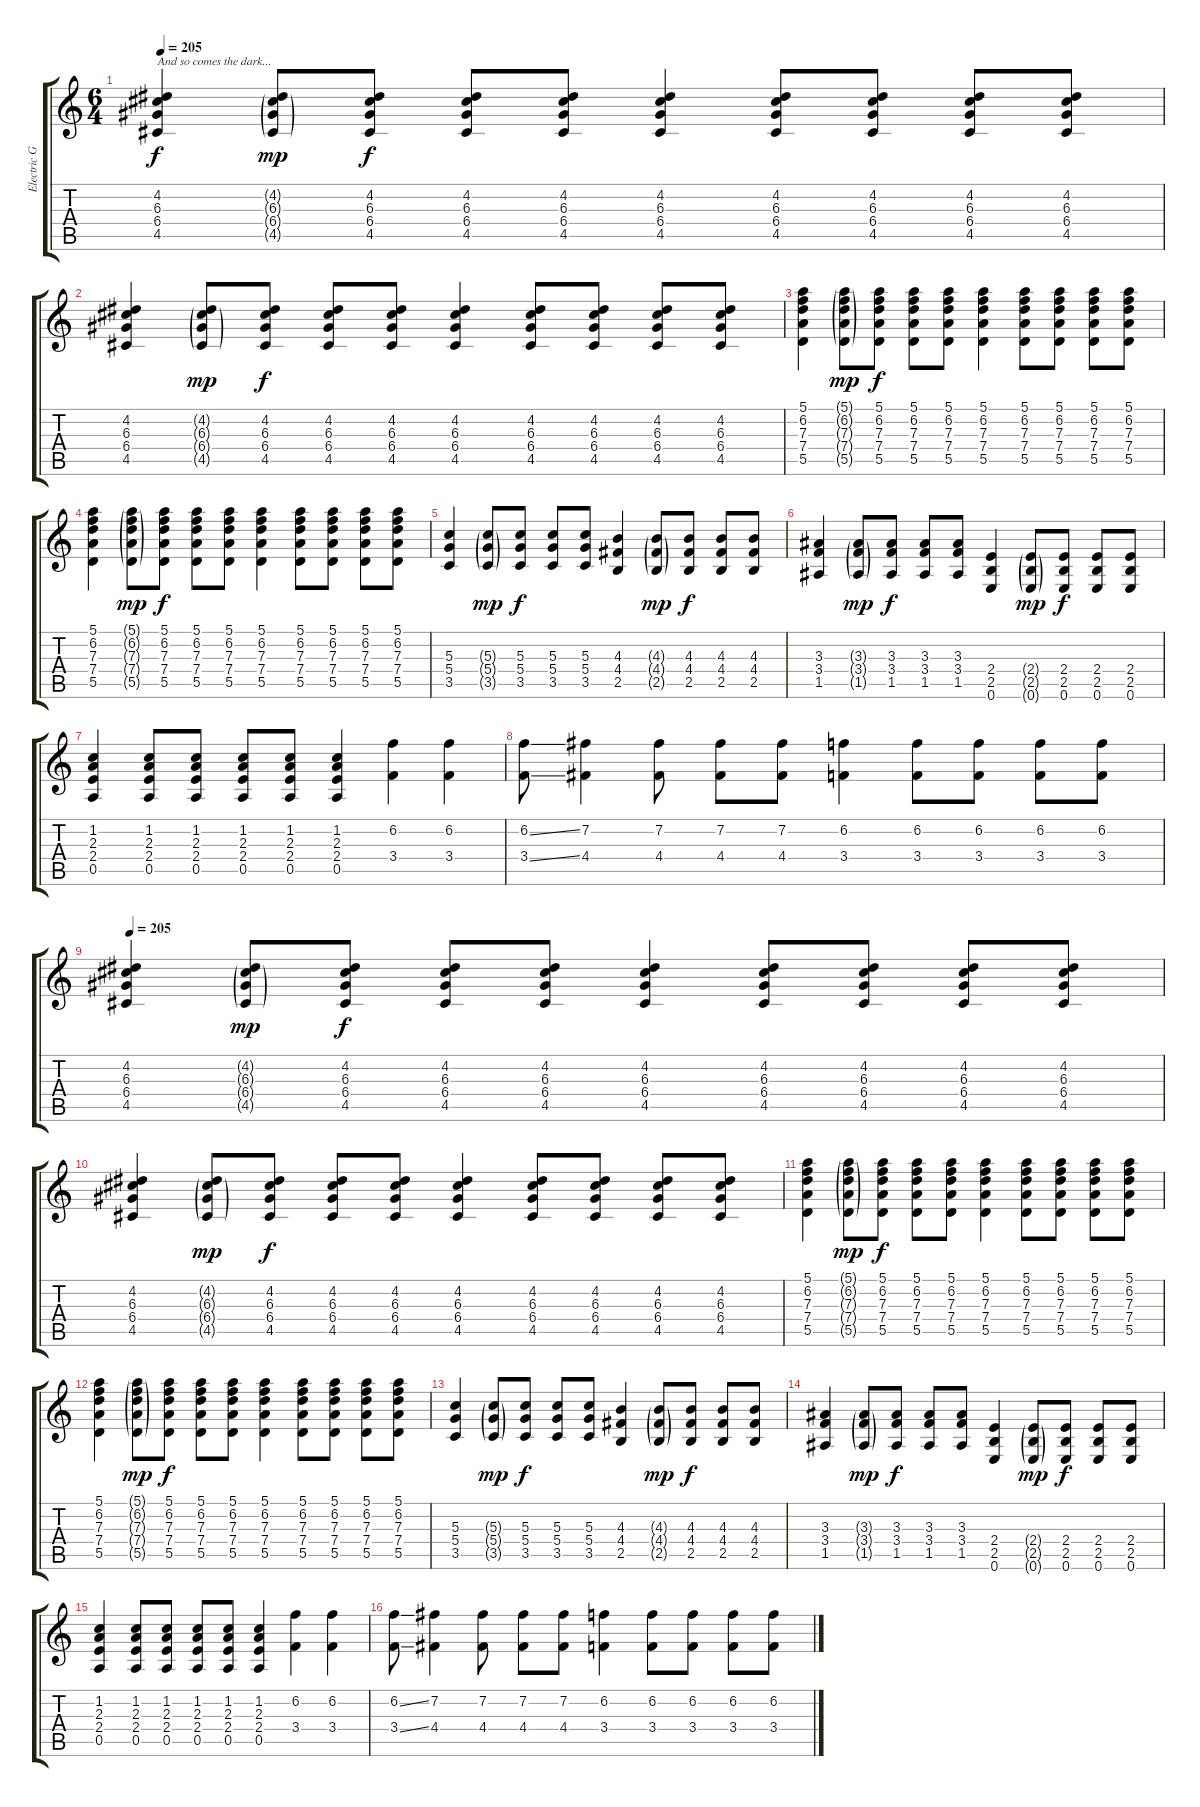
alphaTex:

\track ("Electric Guitar 2 " "Electric G") {instrument distortionguitar}
\staff {score tabs}
\tuning (E4 B3 G3 D3 A2 E2) {hide}
\ts (6 4)
\tempo 205
\clef g2
\ks c
(4.2 6.3 6.4 4.5).4{txt "And so comes the dark..." dy f} (4.2{g} 6.3{g} 6.4{g} 4.5{g}).8{dy mp} (4.2 6.3 6.4 4.5).8{dy f} (4.2 6.3 6.4 4.5).8 (4.2 6.3 6.4 4.5).8 (4.2 6.3 6.4 4.5).4 (4.2 6.3 6.4 4.5).8 (4.2 6.3 6.4 4.5).8 (4.2 6.3 6.4 4.5).8 (4.2 6.3 6.4 4.5).8 |
(4.2 6.3 6.4 4.5).4 (4.2{g} 6.3{g} 6.4{g} 4.5{g}).8{dy mp} (4.2 6.3 6.4 4.5).8{dy f} (4.2 6.3 6.4 4.5).8 (4.2 6.3 6.4 4.5).8 (4.2 6.3 6.4 4.5).4 (4.2 6.3 6.4 4.5).8 (4.2 6.3 6.4 4.5).8 (4.2 6.3 6.4 4.5).8 (4.2 6.3 6.4 4.5).8 |
(5.1 6.2 7.3 7.4 5.5).4 (5.1{g} 6.2{g} 7.3{g} 7.4{g} 5.5{g}).8{dy mp} (5.1 6.2 7.3 7.4 5.5).8{dy f} (5.1 6.2 7.3 7.4 5.5).8 (5.1 6.2 7.3 7.4 5.5).8 (5.1 6.2 7.3 7.4 5.5).4 (5.1 6.2 7.3 7.4 5.5).8 (5.1 6.2 7.3 7.4 5.5).8 (5.1 6.2 7.3 7.4 5.5).8 (5.1 6.2 7.3 7.4 5.5).8 |
(5.1 6.2 7.3 7.4 5.5).4 (5.1{g} 6.2{g} 7.3{g} 7.4{g} 5.5{g}).8{dy mp} (5.1 6.2 7.3 7.4 5.5).8{dy f} (5.1 6.2 7.3 7.4 5.5).8 (5.1 6.2 7.3 7.4 5.5).8 (5.1 6.2 7.3 7.4 5.5).4 (5.1 6.2 7.3 7.4 5.5).8 (5.1 6.2 7.3 7.4 5.5).8 (5.1 6.2 7.3 7.4 5.5).8 (5.1 6.2 7.3 7.4 5.5).8 |
(5.3 5.4 3.5).4 (5.3{g} 5.4{g} 3.5{g}).8{dy mp} (5.3 5.4 3.5).8{dy f} (5.3 5.4 3.5).8 (5.3 5.4 3.5).8 (4.3 4.4 2.5).4 (4.3{g} 4.4{g} 2.5{g}).8{dy mp} (4.3 4.4 2.5).8{dy f} (4.3 4.4 2.5).8 (4.3 4.4 2.5).8 |
(3.3 3.4 1.5).4 (3.3{g} 3.4{g} 1.5{g}).8{dy mp} (3.3 3.4 1.5).8{dy f} (3.3 3.4 1.5).8 (3.3 3.4 1.5).8 (2.4 2.5 0.6).4 (2.4{g} 2.5{g} 0.6{g}).8{dy mp} (2.4 2.5 0.6).8{dy f} (2.4 2.5 0.6).8 (2.4 2.5 0.6).8 |
(1.2 2.3 2.4 0.5).4 (1.2 2.3 2.4 0.5).8 (1.2 2.3 2.4 0.5).8 (1.2 2.3 2.4 0.5).8 (1.2 2.3 2.4 0.5).8 (1.2 2.3 2.4 0.5).4 (6.2 3.4).4 (6.2 3.4).4 |
(6.2{ss} 3.4{ss}).8 (7.2 4.4).4 (7.2 4.4).8 (7.2 4.4).8 (7.2 4.4).8 (6.2 3.4).4 (6.2 3.4).8 (6.2 3.4).8 (6.2 3.4).8 (6.2 3.4).8 |
\tempo 205
(4.2 6.3 6.4 4.5).4 (4.2{g} 6.3{g} 6.4{g} 4.5{g}).8{dy mp} (4.2 6.3 6.4 4.5).8{dy f} (4.2 6.3 6.4 4.5).8 (4.2 6.3 6.4 4.5).8 (4.2 6.3 6.4 4.5).4 (4.2 6.3 6.4 4.5).8 (4.2 6.3 6.4 4.5).8 (4.2 6.3 6.4 4.5).8 (4.2 6.3 6.4 4.5).8 |
(4.2 6.3 6.4 4.5).4 (4.2{g} 6.3{g} 6.4{g} 4.5{g}).8{dy mp} (4.2 6.3 6.4 4.5).8{dy f} (4.2 6.3 6.4 4.5).8 (4.2 6.3 6.4 4.5).8 (4.2 6.3 6.4 4.5).4 (4.2 6.3 6.4 4.5).8 (4.2 6.3 6.4 4.5).8 (4.2 6.3 6.4 4.5).8 (4.2 6.3 6.4 4.5).8 |
(5.1 6.2 7.3 7.4 5.5).4 (5.1{g} 6.2{g} 7.3{g} 7.4{g} 5.5{g}).8{dy mp} (5.1 6.2 7.3 7.4 5.5).8{dy f} (5.1 6.2 7.3 7.4 5.5).8 (5.1 6.2 7.3 7.4 5.5).8 (5.1 6.2 7.3 7.4 5.5).4 (5.1 6.2 7.3 7.4 5.5).8 (5.1 6.2 7.3 7.4 5.5).8 (5.1 6.2 7.3 7.4 5.5).8 (5.1 6.2 7.3 7.4 5.5).8 |
(5.1 6.2 7.3 7.4 5.5).4 (5.1{g} 6.2{g} 7.3{g} 7.4{g} 5.5{g}).8{dy mp} (5.1 6.2 7.3 7.4 5.5).8{dy f} (5.1 6.2 7.3 7.4 5.5).8 (5.1 6.2 7.3 7.4 5.5).8 (5.1 6.2 7.3 7.4 5.5).4 (5.1 6.2 7.3 7.4 5.5).8 (5.1 6.2 7.3 7.4 5.5).8 (5.1 6.2 7.3 7.4 5.5).8 (5.1 6.2 7.3 7.4 5.5).8 |
(5.3 5.4 3.5).4 (5.3{g} 5.4{g} 3.5{g}).8{dy mp} (5.3 5.4 3.5).8{dy f} (5.3 5.4 3.5).8 (5.3 5.4 3.5).8 (4.3 4.4 2.5).4 (4.3{g} 4.4{g} 2.5{g}).8{dy mp} (4.3 4.4 2.5).8{dy f} (4.3 4.4 2.5).8 (4.3 4.4 2.5).8 |
(3.3 3.4 1.5).4 (3.3{g} 3.4{g} 1.5{g}).8{dy mp} (3.3 3.4 1.5).8{dy f} (3.3 3.4 1.5).8 (3.3 3.4 1.5).8 (2.4 2.5 0.6).4 (2.4{g} 2.5{g} 0.6{g}).8{dy mp} (2.4 2.5 0.6).8{dy f} (2.4 2.5 0.6).8 (2.4 2.5 0.6).8 |
(1.2 2.3 2.4 0.5).4 (1.2 2.3 2.4 0.5).8 (1.2 2.3 2.4 0.5).8 (1.2 2.3 2.4 0.5).8 (1.2 2.3 2.4 0.5).8 (1.2 2.3 2.4 0.5).4 (6.2 3.4).4 (6.2 3.4).4 |
(6.2{ss} 3.4{ss}).8 (7.2 4.4).4 (7.2 4.4).8 (7.2 4.4).8 (7.2 4.4).8 (6.2 3.4).4 (6.2 3.4).8 (6.2 3.4).8 (6.2 3.4).8 (6.2 3.4).8
